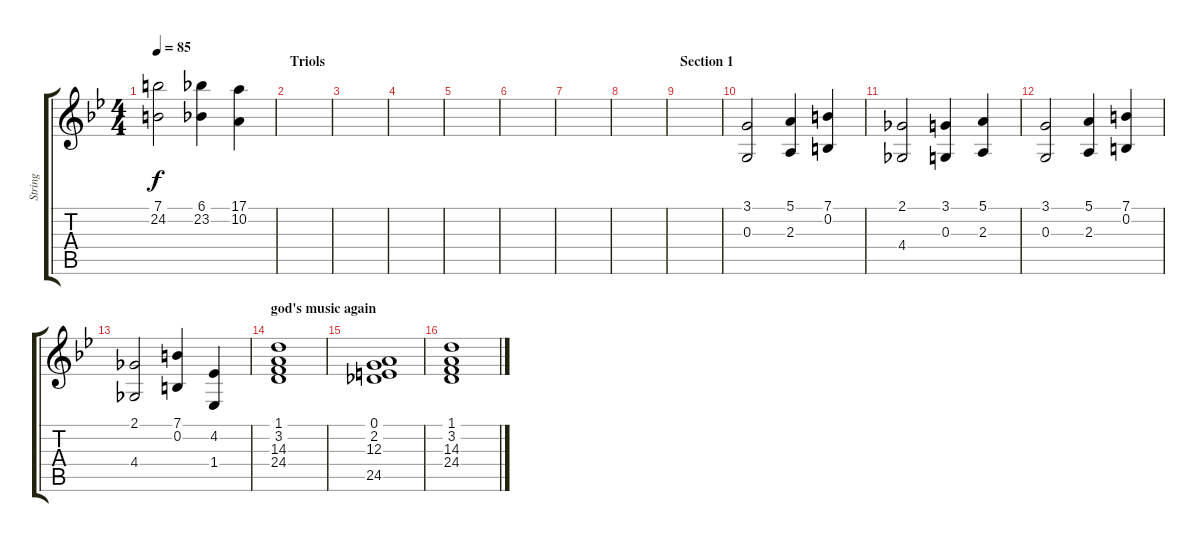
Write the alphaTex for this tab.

\track ("String" "String") {instrument stringensemble2}
\staff {score tabs}
\tuning (E4 B3 G3 D3 A2 E2) {hide}
\ts (4 4)
\tempo 85
\clef g2
\ks gminor
(7.1 24.2).2{dy f} (6.1 23.2).4 (17.1 10.2).4 |
\section ("" "Triols")
|
|
|
|
|
|
|
\section ("" "Section 1")
|
(3.1 0.3).2{instrument stringensemble1} (5.1 2.3).4 (7.1 0.2).4 |
(2.1 4.4).2 (3.1 0.3).4 (5.1 2.3).4 |
(3.1 0.3).2{instrument stringensemble1} (5.1 2.3).4 (7.1 0.2).4 |
(2.1 4.4).2 (7.1 0.2).4 (4.2 1.4).4 |
\section ("" "god's music again")
(1.1 3.2 14.3 24.4).1{instrument stringensemble2} |
(0.1 2.2 12.3 24.5).1 |
(1.1 3.2 14.3 24.4).1{instrument stringensemble2}
